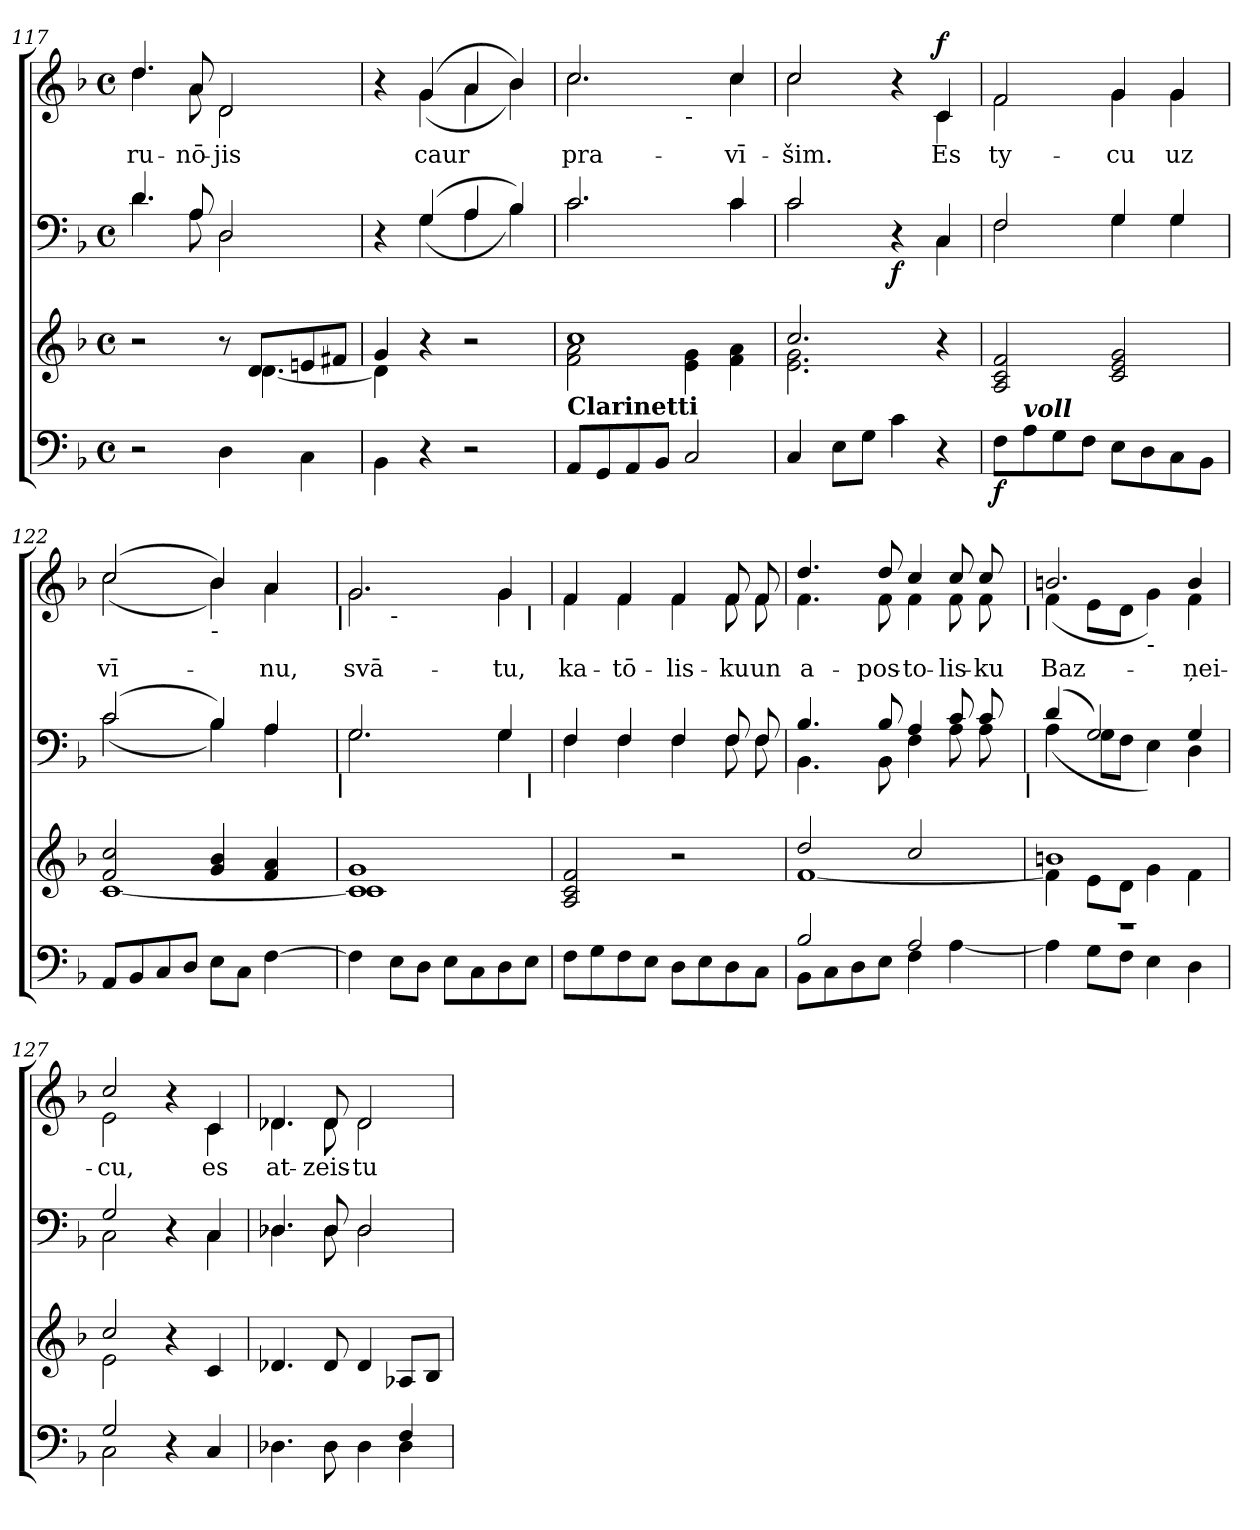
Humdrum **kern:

**kern	**dynam	**kern	**kern	**dynam	**kern	**text	**dynam
*part4	*part4	*part3	*part2	*part2	*part1	*part1	*part1
*staff4	*staff4	*staff3	*staff2	*staff2	*staff1	*staff1	*staff1
*clefF4	*	*clefG2	*clefF4	*	*clefG2	*	*
*k[b-]	*	*k[b-]	*k[b-]	*	*k[b-]	*	*
*F:	*	*F:	*F:	*	*F:	*	*
*M4/4	*	*M4/4	*M4/4	*	*M4/4	*	*
*met(c)	*	*met(c)	*met(c)	*	*met(c)	*	*
=117	=117	=117	=117	=117	=117	=117	=117
*	*	*^	*^	*	*^	*	*
!	!	!	!	!	!	!	!	!	!LO:LY:b:color=#000000	!
2r	.	2r	2ryy	4.di/	4.di\	.	4.ddi/	4.ddi\	ru-	.
!	!	!	!	!	!	!	!	!	!LO:LY:b:color=#000000	!
.	.	.	.	8Ai/	8Ai\	.	8ai/	8ai\	-nō-	.
!	!	!	!	!	!	!	!	!	!LO:LY:b:color=#000000	!
4Di\	.	8r	8ryy	2Di/	2Di\	.	2di/	2di\	-jis	.
.	.	8di/L	[<4.di\	.	.	.	.	.	.	.
4Ci\	.	8eni/	.	.	.	.	.	.	.	.
.	.	8f#Xi/J	.	.	.	.	.	.	.	.
=118	=118	=118	=118	=118	=118	=118	=118	=118	=118	=118
4BB-i\	.	4gi/	4di\]	4r	4ryy	.	4r	4ryy	.	.
!	!	!	!	!	!	!	!	!	!LO:LY:b:color=#000000	!
4r	.	4r	4ryy	(4Gi/	(4Gi\	.	(4gi/	(4gi\	caur	.
2r	.	2r	2ryy	4Ai/	4Ai\	.	4ai/	4ai\	.	.
.	.	.	.	4B-i/)	4B-i\)	.	4b-i/)	4b-i\)	.	.
=119	=119	=119	=119	=119	=119	=119	=119	=119	=119	=119
!LO:TX:a:B:t=Clarinetti	!	!	!	!	!	!	!	!	!	!
!	!	!	!	!	!	!	!	!	!LO:LY:b:color=#000000	!
*	*	*	*	*	*	*	*	*^	*	*
8AAi/L	.	1cci	2fi\ 2ai	2.ci/	2.ci\	.	2.cci/	2.cci\	2ryy	pra-	.
8GGi/	.	.	.	.	.	.	.	.	.	.	.
8AAi/	.	.	.	.	.	.	.	.	.	.	.
8BB-i/J	.	.	.	.	.	.	.	.	.	.	.
!	!	!	!	!	!	!	!	!	!LO:TX:b:t=-	!	!
2Ci/	.	.	4ei\ 4gi	.	.	.	.	.	2ryy	.	.
!	!	!	!	!	!	!	!	!	!	!LO:LY:b:color=#000000	!
.	.	.	4fi\ 4ai	4ci/	4ci\	.	4cci/	4cci\	.	-vī-	.
*	*	*	*	*	*	*	*	*v	*v	*	*
!!LO:PB:g=z
=120	=120	=120	=120	=120	=120	=120	=120	=120	=120	=120
*	*	*	*	*	*	*	*	*^	*	*
!	!	!	!	!	!	!	!	!	!	!LO:LY:b:color=#000000	!
*	*	*	*	*	*	*	*	*v	*v	*	*
4Ci/	.	2.cci/	2.ei\ 2.gi	2ci/	2ci\	.	2cci/	2cci\	-šim.	.
8Ei\L	.	.	.	.	.	.	.	.	.	.
8Gi\J	.	.	.	.	.	.	.	.	.	.
4ci\	.	.	.	4r	4ryy	f	4r	4ryy	.	.
!	!	!	!	!	!	!	!	!	!LO:LY:b:color=#000000	!
4r	.	4r	4ryy	4Ci/	4Ci\	.	4ci/	4ci\	Es	f
*	*	*v	*v	*	*	*	*	*	*	*
=121	=121	=121	=121	=121	=121	=121	=121	=121	=121
*	*	*^	*	*	*	*	*	*	*
!	!	!	!	!	!	!	!	!	!LO:LY:b:color=#000000	!
*	*	*v	*v	*	*	*	*	*	*	*
8Fi\L	f	2Ai/ 2ci 2fi	2Fi/	2Fi\	.	2fi/	2fi\	ty-	.
!LO:TX:a:Bi:t=voll	!	!	!	!	!	!	!	!	!
8Ai\	.	.	.	.	.	.	.	.	.
8Gi\	.	.	.	.	.	.	.	.	.
8Fi\J	.	.	.	.	.	.	.	.	.
!	!	!	!	!	!	!	!	!LO:LY:b:color=#000000	!
8Ei\L	.	2ci/ 2ei 2gi	4Gi/	4Gi\	.	4gi/	4gi\	-cu	.
8Di\	.	.	.	.	.	.	.	.	.
!	!	!	!	!	!	!	!	!LO:LY:b:color=#000000	!
8Ci\	.	.	4Gi/	4Gi\	.	4gi/	4gi\	uz	.
8BB-i\J	.	.	.	.	.	.	.	.	.
=122	=122	=122	=122	=122	=122	=122	=122	=122	=122
*	*	*^	*	*	*	*	*	*	*
!	!	!	!	!	!	!	!	!	!LO:LY:b:color=#000000	!
*	*	*	*	*	*^	*	*	*^	*	*
8AAi/L	.	2fi/ 2cci	[<1ci	(2ci/	(2ci\	2ryy	.	(2cci/	(2cci\	2ryy	vī-	.
8BB-i/	.	.	.	.	.	.	.	.	.	.	.	.
8Ci/	.	.	.	.	.	.	.	.	.	.	.	.
8Di/J	.	.	.	.	.	.	.	.	.	.	.	.
!	!	!	!	!	!	!	!	!LO:TX:b:t=-	!	!	!	!
8Ei\L	.	4gi/ 4b-i	.	4B-i/)	4B-i\)	4ryy	.	4b-i/)	4b-i\)	4ryy	.	.
8Ci\J	.	.	.	.	.	.	.	.	.	.	.	.
!	!	!	!	!	!	!	!	!	!	!	!LO:LY:b:color=#000000	!
[>4Fi\	.	4fi/ 4ai	.	4Ai/	4Ai\	8ryy	.	4ai/	4ai\	8ryy	-nu,	.
.	.	.	.	.	.	16ryy	.	.	.	16ryy	.	.
.	.	.	.	.	.	32ryy	.	.	.	32ryy	.	.
.	.	.	.	.	.	64ryy	.	.	.	64ryy	.	.
.	.	.	.	.	.	128...ryy	.	.	.	128...ryy	.	.
!	!	!	!	!	!	!	!	!	!	!LO:TX:b:B:t=|	!	!
!	!	!	!	!	!	!LO:TX:b:B:t=|	!	!	!	!	!	!
.	.	.	.	.	.	1024ryy	.	.	.	1024ryy	.	.
*	*	*	*	*	*	*	*	*	*v	*v	*	*
=123	=123	=123	=123	=123	=123	=123	=123	=123	=123	=123	=123
*	*	*	*^	*	*	*	*	*	*	*	*
*	*	*	*	*	*	*	*	*	*	*^	*	*
!	!	!	!	!	!	!	!	!	!	!	!	!LO:LY:b:color=#000000	!
*	*	*	*	*	*	*	*	*	*	*	*^	*	*
4Fi\]	.	1gi	1ci]	1ci	2.Gi/	2.Gi\	2..ryy	.	2.gi/	2.gi\	4ryy	2..ryy	svā-	.
!	!	!	!	!	!	!	!	!	!	!	!LO:TX:b:t=-	!	!	!
8Ei\L	.	.	.	.	.	.	.	.	.	.	2.ryy	.	.	.
8Di\J	.	.	.	.	.	.	.	.	.	.	.	.	.	.
8Ei\L	.	.	.	.	.	.	.	.	.	.	.	.	.	.
8Ci\	.	.	.	.	.	.	.	.	.	.	.	.	.	.
!	!	!	!	!	!	!	!	!	!	!	!	!	!LO:LY:b:color=#000000	!
8Di\	.	.	.	.	4Gi/	4Gi\	.	.	4gi/	4gi\	.	.	-tu,	.
!	!	!	!	!	!	!	!	!	!	!	!	!LO:TX:b:B:t=|	!	!
!	!	!	!	!	!	!	!LO:TX:b:B:t=|	!	!	!	!	!	!	!
8Ei\J	.	.	.	.	.	.	8ryy	.	.	.	.	8ryy	.	.
*	*	*v	*v	*v	*	*	*	*	*	*v	*v	*v	*	*
*	*	*	*	*v	*v	*	*	*	*	*
=124	=124	=124	=124	=124	=124	=124	=124	=124	=124
*	*	*	*	*^	*	*^	*^	*	*
!	!	!	!	!	!	!	!	!	!	!	!LO:LY:b:color=#000000	!
*	*	*	*	*v	*v	*	*	*	*	*	*	*
*	*	*	*	*	*	*	*v	*v	*v	*	*
8Fi\L	.	2Ai/ 2ci 2fi	4Fi/	4Fi\	.	4fi/	4fi\	ka-	.
8Gi\	.	.	.	.	.	.	.	.	.
!	!	!	!	!	!	!	!	!LO:LY:b:color=#000000	!
8Fi\	.	.	4Fi/	4Fi\	.	4fi/	4fi\	-tō-	.
8Ei\J	.	.	.	.	.	.	.	.	.
!	!	!	!	!	!	!	!	!LO:LY:b:color=#000000	!
8Di\L	.	2r	4Fi/	4Fi\	.	4fi/	4fi\	-lis-	.
8Ei\	.	.	.	.	.	.	.	.	.
!	!	!	!	!	!	!	!	!LO:LY:b:color=#000000	!
8Di\	.	.	8Fi/	8Fi\	.	8fi/	8fi\	-ku	.
!	!	!	!	!	!	!	!	!LO:LY:b:color=#000000	!
8Ci\J	.	.	8Fi/	8Fi\	.	8fi/	8fi\	un	.
!!LO:LB:g=z
=125	=125	=125	=125	=125	=125	=125	=125	=125	=125
*^	*	*^	*	*	*	*	*	*	*
!	!	!	!	!	!	!	!	!	!	!LO:LY:b:color=#000000	!
*	*	*	*	*	*	*^	*	*	*^	*	*
2B-i/	8BB-i\L	.	2ddi/	[<1fi	4.B-i/	4.BB-i\	2ryy	.	4.ddi/	4.fi\	2ryy	a-	.
.	8Ci\	.	.	.	.	.	.	.	.	.	.	.	.
.	8Di\	.	.	.	.	.	.	.	.	.	.	.	.
!	!	!	!	!	!	!	!	!	!	!	!	!LO:LY:b:color=#000000	!
.	8Ei\J	.	.	.	8B-i/	8BB-i\	.	.	8ddi/	8fi\	.	-pos-	.
!	!	!	!	!	!	!	!	!	!	!	!	!LO:LY:b:color=#000000	!
2Ai/	4Fi\	.	2cci/	.	4Ai/	4Fi\	4ryy	.	4cci/	4fi\	4ryy	-to-	.
!	!	!	!	!	!	!	!	!	!	!	!	!LO:LY:b:color=#000000	!
.	[<4Ai\	.	.	.	8ci/	8Ai\	8ryy	.	8cci/	8fi\	8ryy	-lis-	.
!	!	!	!	!	!	!	!	!	!	!	!	!LO:LY:b:color=#000000	!
.	.	.	.	.	8ci/	8Ai\	16ryy	.	8cci/	8fi\	16ryy	-ku	.
.	.	.	.	.	.	.	32ryy	.	.	.	32ryy	.	.
.	.	.	.	.	.	.	64ryy	.	.	.	64ryy	.	.
.	.	.	.	.	.	.	128...ryy	.	.	.	128...ryy	.	.
!	!	!	!	!	!	!	!	!	!	!	!LO:TX:b:B:t=|	!	!
!	!	!	!	!	!	!	!LO:TX:b:B:t=|	!	!	!	!	!	!
.	.	.	.	.	.	.	1024ryy	.	.	.	1024ryy	.	.
*	*	*	*	*	*	*v	*v	*	*	*	*	*	*
*	*	*	*	*	*	*	*	*	*v	*v	*	*
=126	=126	=126	=126	=126	=126	=126	=126	=126	=126	=126	=126
*	*	*	*	*	*	*^	*	*	*^	*	*
!	!	!	!	!	!	!	!	!	!	!	!	!LO:LY:b:color=#000000	!
*	*	*	*	*	*	*v	*v	*	*	*	*	*	*
*	*	*	*	*	*	*	*	*	*v	*v	*	*
1r	4Ai\]	.	1bni	4fi\]	(4di/	(4Ai\	.	2.bni/	(4fi\	Baz-	.
.	8Gi\L	.	.	8ei\L	2Gi/)	8Gi\L	.	.	8ei\L	.	.
.	8Fi\J	.	.	8di\J	.	8Fi\J	.	.	8di\J	.	.
!	!	!	!	!	!	!	!	!	!LO:TX:b:t=-	!	!
.	4Ei\	.	.	4gi\	.	4Ei\)	.	.	4gi\)	.	.
!	!	!	!	!	!	!	!	!	!	!LO:LY:b:color=#000000	!
.	4Di\	.	.	4fi\	4Gi/	4Di\	.	4bi/	4fi\	-ņei-	.
=127	=127	=127	=127	=127	=127	=127	=127	=127	=127	=127	=127
!	!	!	!	!	!	!	!	!	!	!LO:LY:b:color=#000000	!
2Gi/	2Ci\	.	2cci/	2ei\	2Gi/	2Ci\	.	2cci/	2ei\	-cu,	.
4r	2ryy	.	4r	2ryy	4r	4ryy	.	4r	4ryy	.	.
!	!	!	!	!	!	!	!	!	!	!LO:LY:b:color=#000000	!
4Ci/	.	.	4ci/	.	4Ci/	4Ci\	.	4ci/	4ci\	es	.
*	*	*	*v	*v	*	*	*	*	*	*	*
=128	=128	=128	=128	=128	=128	=128	=128	=128	=128	=128
!	!	!	!	!	!	!	!	!	!LO:LY:b:color=#000000	!
2ryy	4.D-Xi\	.	4.d-Xi/	4.D-Xi/	4.D-i\	.	4.d-Xi/	4.d-i\	at-	.
!	!	!	!	!	!	!	!	!	!LO:LY:b:color=#000000	!
.	8D-i\	.	8d-i/	8D-i/	8D-i\	.	8d-i/	8d-i\	-zeis-	.
!	!	!	!	!	!	!	!	!	!LO:LY:b:color=#000000	!
4ryy	4D-i\	.	4d-i/	2D-i/	2D-i\	.	2d-i/	2d-i\	-tu	.
4Fi/	4D-i\	.	8A-Xi/L	.	.	.	.	.	.	.
.	.	.	8B-i/J	.	.	.	.	.	.	.
*	*	*	*	*v	*v	*	*	*	*	*
*v	*v	*	*	*	*	*v	*v	*	*
=	=	=	=	=	=	=	=
*-	*-	*-	*-	*-	*-	*-	*-
